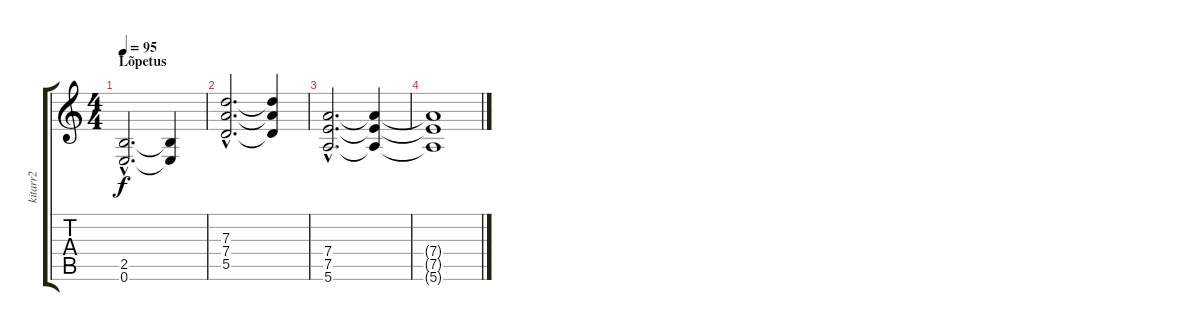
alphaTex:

\track ("kitarr2" "kitarr2") {instrument overdrivenguitar}
\staff {score tabs}
\tuning (E4 B3 G3 D3 A2 E2) {hide}
\ts (4 4)
\section ("" "Lõpetus")
\tempo 95
\clef g2
\ks c
(2.5{hac} 0.6{hac}).2{d dy f} (2.5{t} 0.6{t}).4 |
(7.3{hac} 7.4{hac} 5.5{hac}).2{d} (7.3{t} 7.4{t} 5.5{t}).4 |
(7.4{hac} 7.5{hac} 5.6{hac}).2{d} (7.4{t} 7.5{t} 5.6{t}).4 |
(7.4{t} 7.5{t} 5.6{t}).1
